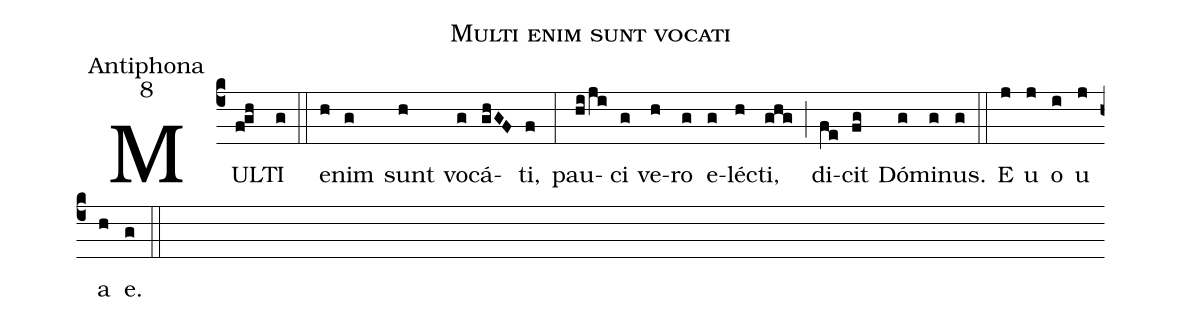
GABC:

name:Multi enim sunt vocati;
office-part:Antiphona;
mode:8;
%%
(c4) MUL(fgh)TI(g) (::) e(h)nim(g) sunt(h) vo(g)cá(ghGF)ti,(f) (:) pau(hi/ji)ci(g) ve(h)ro(g) e(g)léc(h)ti,(ghg) (;) di(fe)cit(fg) Dó(g)mi(g)nus.(g) (::) E(j) u(j) o(i) u(j) a(h) e.(g) (::)
